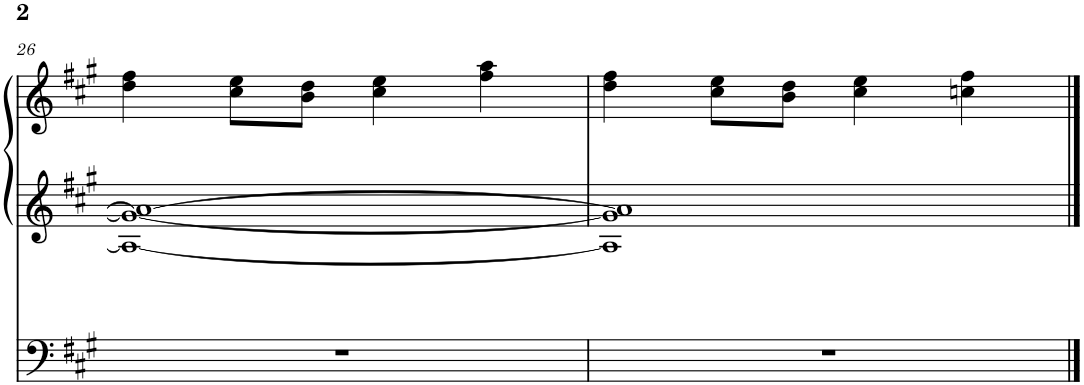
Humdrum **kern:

**kern	**kern	**kern
*part1	*part1	*part1
*staff3	*staff2	*staff1
*I"Orgue	*	*
*I'Org.	*	*
!!LO:PB:g=z
*clefF4	*clefG2	*clefG2
*k[f#c#g#]	*k[f#c#g#]	*k[f#c#g#]
*M2/2	*M2/2	*M2/2
*met(c|)	*met(c|)	*met(c|)
=26	=26	=26
1r	1A_ 1gn_ 1a_	4dd\ 4ff#\
.	.	8cc#\ 8ee\L
.	.	8b\ 8dd\J
.	.	4cc#\ 4ee\
.	.	4ff#\ 4aa\
=27	=27	=27
1r	1A] 1g] 1a]	4dd\ 4ff#\
.	.	8cc#\ 8ee\L
.	.	8b\ 8dd\J
.	.	4cc#\ 4ee\
.	.	4ccn\ 4ff#\
==	==	==
*-	*-	*-
